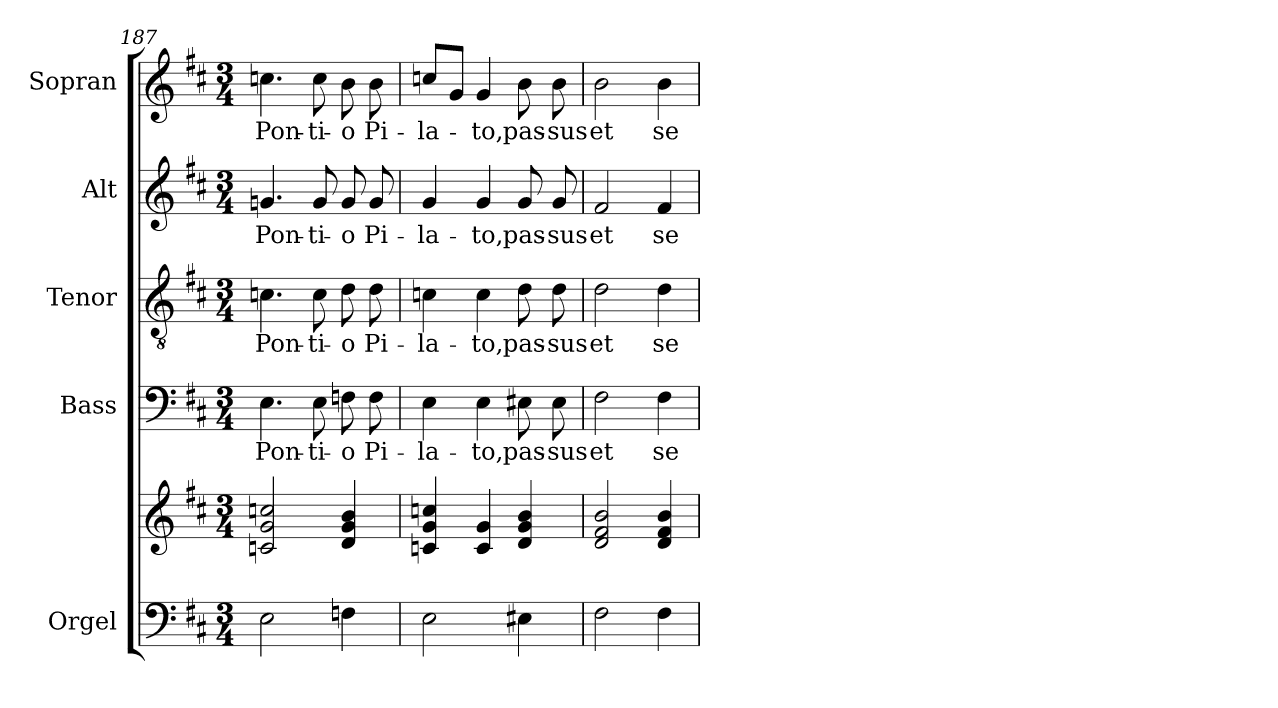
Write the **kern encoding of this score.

**kern	**kern	**kern	**text	**kern	**text	**kern	**text	**kern	**text
*part5	*part5	*part4	*part4	*part3	*part3	*part2	*part2	*part1	*part1
*staff6	*staff5	*staff4	*staff4	*staff3	*staff3	*staff2	*staff2	*staff1	*staff1
*I"Orgel	*	*I"Bass	*	*I"Tenor	*	*I"Alt	*	*I"Sopran	*
*I'Org.	*	*I'B.	*	*I'T.	*	*I'A.	*	*I'S.	*
*clefF4	*clefG2	*clefF4	*	*clefGv2	*	*clefG2	*	*clefG2	*
*k[f#c#]	*k[f#c#]	*k[f#c#]	*	*k[f#c#]	*	*k[f#c#]	*	*k[f#c#]	*
*D:	*D:	*D:	*	*D:	*	*D:	*	*D:	*
*M3/4	*M3/4	*M3/4	*	*M3/4	*	*M3/4	*	*M3/4	*
=187	=187	=187	=187	=187	=187	=187	=187	=187	=187
!	!	!	!LO:LY:b	!	!LO:LY:b	!	!LO:LY:b	!	!LO:LY:b
2E\	2cn/ 2g/ 2ccn/	4.E\	Pon-	4.cn\	Pon-	4.gn/	Pon-	4.ccn\	Pon-
!	!	!	!LO:LY:b	!	!LO:LY:b	!	!LO:LY:b	!	!LO:LY:b
.	.	8E\	-ti-	8c\	-ti-	8g/	-ti-	8cc\	-ti-
!	!	!	!LO:LY:b	!	!LO:LY:b	!	!LO:LY:b	!	!LO:LY:b
4Fn\	4d/ 4g/ 4b/	8Fn\	-o	8d\	-o	8g/	-o	8b\	-o
!	!	!	!LO:LY:b	!	!LO:LY:b	!	!LO:LY:b	!	!LO:LY:b
.	.	8F\	Pi-	8d\	Pi-	8g/	Pi-	8b\	Pi-
=188	=188	=188	=188	=188	=188	=188	=188	=188	=188
!	!	!	!LO:LY:b	!	!LO:LY:b	!	!LO:LY:b	!	!LO:LY:b
2E\	4cn/ 4g/ 4ccn/	4E\	-la-	4cn\	-la-	4g/	-la-	8ccn/L	-la-
.	.	.	.	.	.	.	.	8g/J	.
!	!	!	!LO:LY:b	!	!LO:LY:b	!	!LO:LY:b	!	!LO:LY:b
.	4c/ 4g/	4E\	-to,	4c\	-to,	4g/	-to,	4g/	-to,
!	!	!	!LO:LY:b	!	!LO:LY:b	!	!LO:LY:b	!	!LO:LY:b
4E#X\	4d/ 4g/ 4b/	8E#X\	pas-	8d\	pas-	8g/	pas-	8b\	pas-
!	!	!	!LO:LY:b	!	!LO:LY:b	!	!LO:LY:b	!	!LO:LY:b
.	.	8E#\	-sus	8d\	-sus	8g/	-sus	8b\	-sus
!!LO:LB:g=z
=189	=189	=189	=189	=189	=189	=189	=189	=189	=189
!	!	!	!LO:LY:b	!	!LO:LY:b	!	!LO:LY:b	!	!LO:LY:b
2F#\	2d/ 2f#/ 2b/	2F#\	et	2d\	et	2f#/	et	2b\	et
!	!	!	!LO:LY:b	!	!LO:LY:b	!	!LO:LY:b	!	!LO:LY:b
4F#\	4d/ 4f#/ 4b/	4F#\	se-	4d\	se-	4f#/	se-	4b\	se-
=	=	=	=	=	=	=	=	=	=
*-	*-	*-	*-	*-	*-	*-	*-	*-	*-
